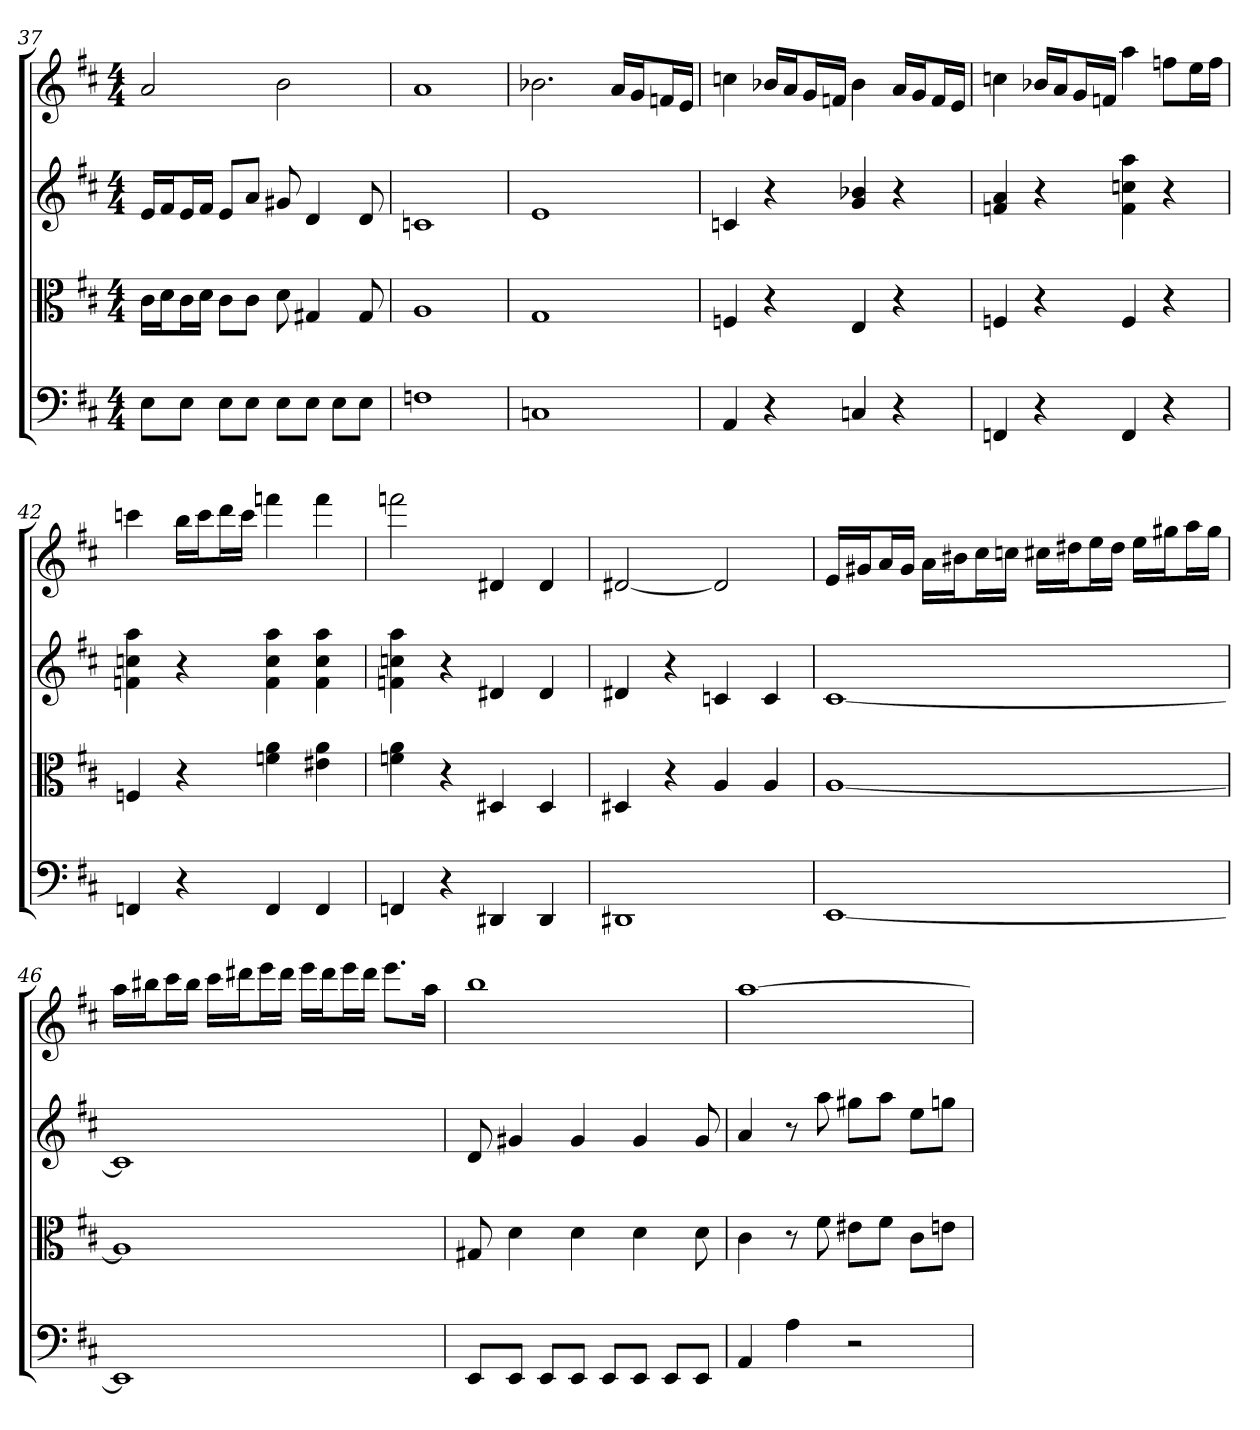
**kern	**kern	**kern	**kern
*part4	*part3	*part2	*part1
*staff4	*staff3	*staff2	*staff1
*clefF4	*clefC3	*	*
*k[f#c#]	*k[f#c#]	*k[f#c#]	*k[f#c#]
*D:	*D:	*D:	*D:
*M4/4	*M4/4	*M4/4	*M4/4
=37	=37	=37	=37
8E\L	16c#\LL	16eLL	2a
.	16d\J	16f#J	.
8E\J	16c#\L	16eL	.
.	16d\JJ	16f#JJ	.
8E\L	8c#\L	8eL	.
8E\J	8c#\J	8aJ	.
8E\L	8d	8g#X	2b
8E\J	4G#X	4d	.
8E\L	.	.	.
8E\J	8G#	8d	.
=38	=38	=38	=38
1Fn	1A	1cn	1a
=39	=39	=39	=39
1Cn	1G	1e	2.b-X
.	.	.	16aLL
.	.	.	16gJ
.	.	.	16fnL
.	.	.	16eJJ
=40	=40	=40	=40
4AA	4Fn	4cn	4ccn
4r	4r	4r	16b-XLL
.	.	.	16aJ
.	.	.	16gL
.	.	.	16fnJJ
4Cn	4E	4g 4b-X	4b-
4r	4r	4r	16aLL
.	.	.	16gJ
.	.	.	16fL
.	.	.	16eJJ
=41	=41	=41	=41
4FFn	4Fn	4fn 4a	4ccn
4r	4r	4r	16b-XLL
.	.	.	16aJ
.	.	.	16gL
.	.	.	16fnJJ
4FF	4F	4f 4ccn 4aa	4aa
4r	4r	4r	8ffnL
.	.	.	16eeL
.	.	.	16ffJJ
=42	=42	=42	=42
4FFn	4Fn	4fn 4ccn 4aa	4cccn
4r	4r	4r	16bbLL
.	.	.	16cccJ
.	.	.	16dddL
.	.	.	16cccJJ
4FF	4fn 4a	4f 4cc 4aa	4fffn
4FF	4e#X 4a	4f 4cc 4aa	4fff
=43	=43	=43	=43
4FFn	4fn 4a	4fn 4ccn 4aa	2fffn
4r	4r	4r	.
4DD#X	4D#X	4d#X	4d#X
4DD#	4D#	4d#	4d#
=44	=44	=44	=44
1DD#X	4D#X	4d#X	[2d#X
.	4r	4r	.
.	4A	4cn	2d#]
.	4A	4c	.
=45	=45	=45	=45
[1EE	[1A	[1c#	16eLL
.	.	.	16g#XJ
.	.	.	16aL
.	.	.	16g#JJ
.	.	.	16aLL
.	.	.	16b#XJ
.	.	.	16cc#L
.	.	.	16ccnJJ
.	.	.	16cc#XLL
.	.	.	16dd#XJ
.	.	.	16eeL
.	.	.	16dd#JJ
.	.	.	16eeLL
.	.	.	16gg#XJ
.	.	.	16aaL
.	.	.	16gg#JJ
=46	=46	=46	=46
1EE]	1A]	1c#]	16aaLL
.	.	.	16bb#XJ
.	.	.	16ccc#L
.	.	.	16bb#JJ
.	.	.	16ccc#LL
.	.	.	16ddd#XJ
.	.	.	16eeeL
.	.	.	16ddd#JJ
.	.	.	16eeeLL
.	.	.	16ddd#J
.	.	.	16eeeL
.	.	.	16ddd#JJ
.	.	.	8.eeeL
.	.	.	16aaJk
=47	=47	=47	=47
8EE/L	8G#X	8d	1bb
8EE/J	4d	4g#X	.
8EE/L	.	.	.
8EE/J	4d	4g#	.
8EE/L	.	.	.
8EE/J	4d	4g#	.
8EE/L	.	.	.
8EE/J	8d	8g#	.
=48	=48	=48	=48
4AA	4c#	4a	[1aa
4A	8r	8r	.
.	8f#	8aa	.
2r	8e#X\L	8gg#XL	.
.	8f#\J	8aaJ	.
.	8c#\L	8eeL	.
.	8en\J	8ggnJ	.
=	=	=	=
*-	*-	*-	*-
